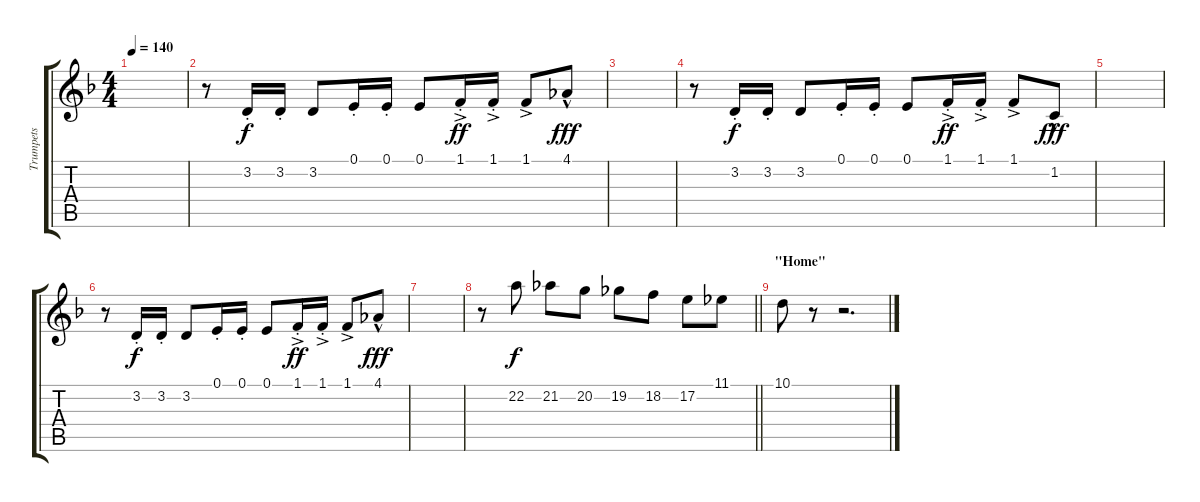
\track ("Trumpets" "Trumpets") {instrument trumpet}
\staff {score tabs}
\tuning (E4 B3 G3 D3 A2 E2) {hide}
\ts (4 4)
\tempo 140
\clef g2
\ks dminor
|
r.8 3.2{st}.16 3.2{st}.16 3.2.8 0.1{st}.16 0.1{st}.16 0.1.8 1.1{ac st}.16{dy ff} 1.1{ac st}.16 1.1{ac}.8 4.1{hac}.8{dy fff} |
|
r.8 3.2{st}.16{dy f} 3.2{st}.16 3.2.8 0.1{st}.16 0.1{st}.16 0.1.8 1.1{ac st}.16{dy ff} 1.1{ac st}.16 1.1{ac}.8 1.2{hac}.8{dy fff} |
|
r.8 3.2{st}.16{dy f} 3.2{st}.16 3.2.8 0.1{st}.16 0.1{st}.16 0.1.8 1.1{ac st}.16{dy ff} 1.1{ac st}.16 1.1{ac}.8 4.1{hac}.8{dy fff} |
|
\barLineRight lightlight
r.8 22.2.8{dy f} 21.2.8 20.2.8 19.2.8 18.2.8 17.2.8 11.1.8 |
\section ("" "\"Home\"")
10.1.8 r.8 r.2{d}
